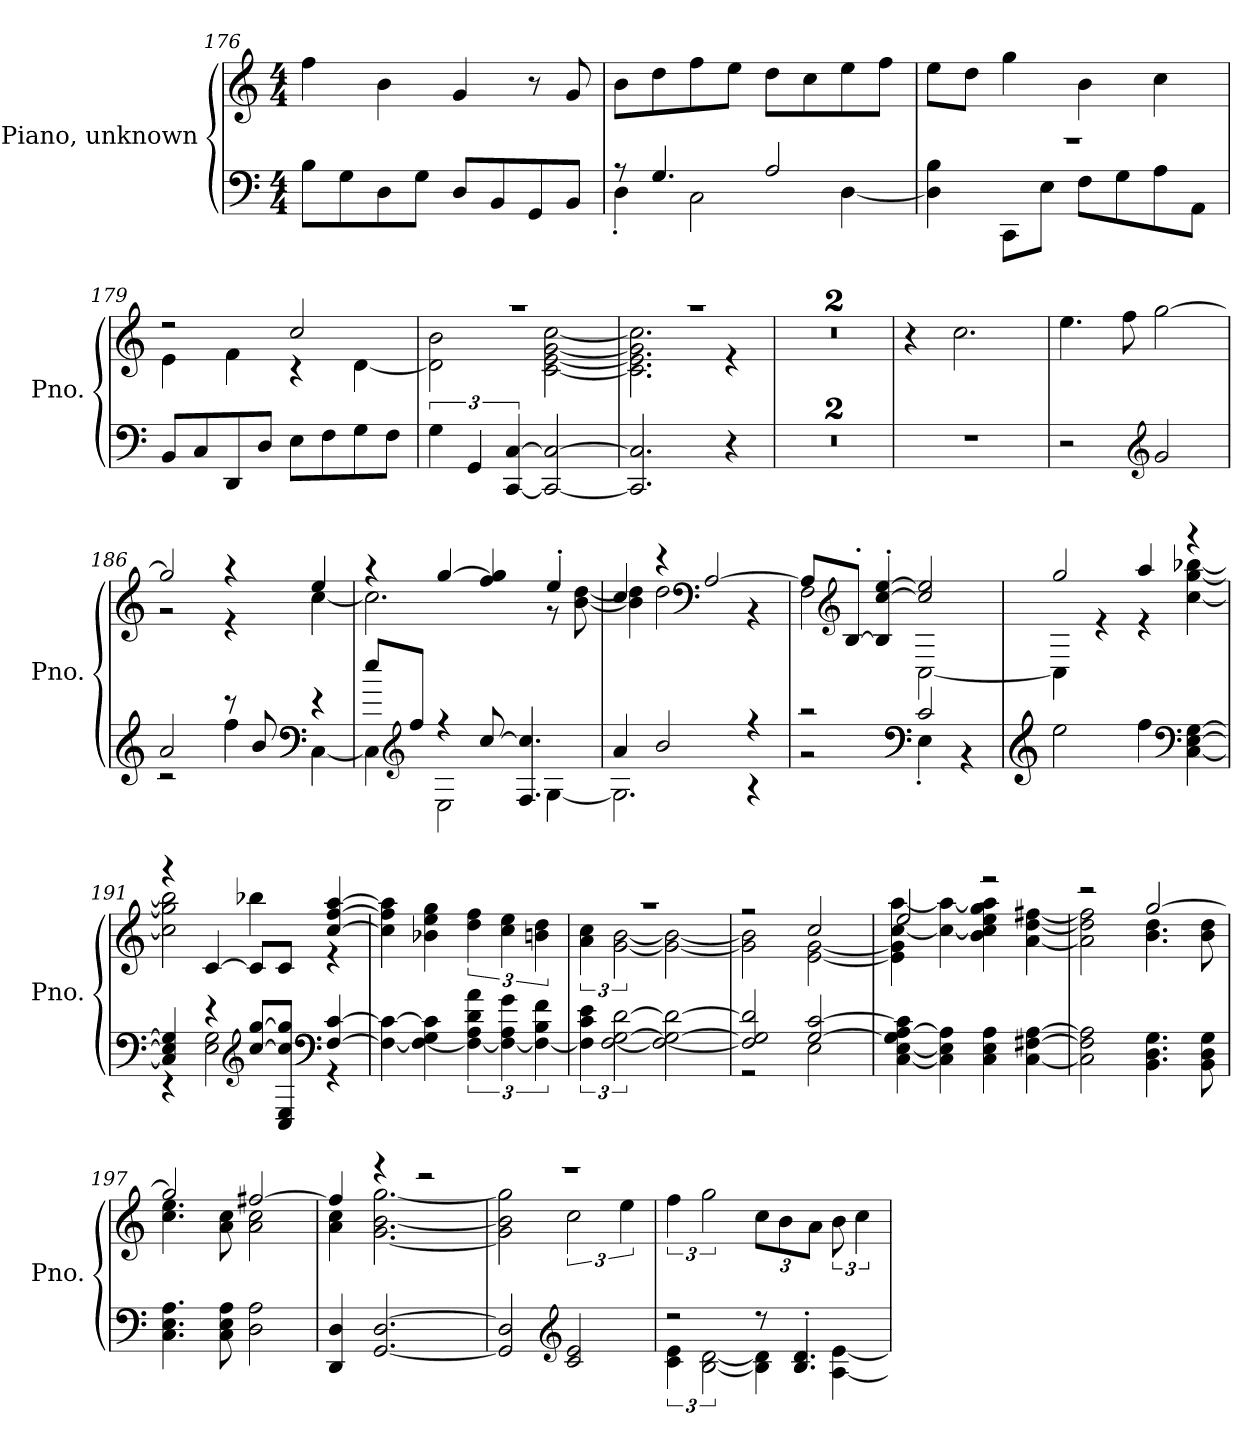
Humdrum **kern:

**kern	**kern
*part1	*part1
*staff2	*staff1
*I"Piano, unknown	*
*I'Pno.	*
*clefF4	*clefG2
*k[]	*k[]
*M4/4	*M4/4
=176	=176
8B\L	4ff\
8G\	.
8D\	4b\
8G\J	.
8D/L	4g/
8BB/	.
8GG/	8r
8BB/J	8g/
=177	=177
*^	*
8r	4D'\	8b\L
4.G/	.	8dd\
.	2C\	8ff\
.	.	8ee\J
2A/	.	8dd\L
.	.	8cc\
.	[4D\	8ee\
.	.	8ff\J
!!LO:LB:g=z
=178	=178	=178
1r	4D\] 4B\	8ee\L
.	.	8dd\J
.	8CC\L	4gg\
.	8E\J	.
.	8F\L	4b\
.	8G\	.
.	8A\	4cc\
.	8AA\J	.
*v	*v	*
=179	=179
*	*^
8BB/L	2r	4e\
8C/	.	.
8DD/	.	4f\
8D/J	.	.
8E\L	2cc/	4r
8F\	.	.
8G\	.	[4d\
8F\J	.	.
=180	=180	=180
6G\	1r	2d\] 2b\
6GG/	.	.
[6CC/ [6C/	.	.
2CC/_ 2C/_	.	[2c\ [2e\ [2g\ [2cc\
=181	=181	=181
2.CC/] 2.C/]	1r	2.c\] 2.e\] 2.g\] 2.cc\]
4r	.	4r
*	*v	*v
=182	=182
1r	1r
=183	=183
1r	1r
=184	=184
1r	4r
.	2.cc\
=185	=185
2r	4.ee\
.	8ff\
*clefG2	*
2g/	[2gg\
!!LO:LB:g=z
=186	=186
*^	*^
2a/	2r	2gg/]	2r
8r	4ff\	4r	4r
8b/	.	.	.
*clefF4	*	*	*
4r	[4C\	4ee/	[4cc\
=187	=187	=187	=187
8ee/L	4C\]	4r	2.cc\]
*clefG2	*	*	*
8ff/J	.	.	.
4r	2E\	[4gg/	.
[8cc/	.	4ff/ 4gg/]	.
4.F/ 4.cc/]	.	.	.
.	[4G\	4ee'/	8r
.	.	.	[8b\ [8dd\
=188	=188	=188	=188
4a/	2.G\]	4cc/	4b\] 4dd\]
2b/	.	4r	2dd\
*	*	*clefF4	*
.	.	[2A/	.
4r	4r	.	4r
=189	=189	=189	=189
2r	2r	8A/L]	2F\
*	*	*clefG2	*
.	.	[8B'/J	.
.	.	4B/]' [4cc/' [4ee/'	.
*clefF4	*	*	*
2c/	4E'\	2cc/] 2ee/]	[2C\
.	4r	.	.
*v	*v	*	*
=190	=190	=190
*clefG2	*	*
2ee\	2gg/	4C\]
.	.	4r
4ff\	4aa/	4r
*clefF4	*	*
[4C\ [4E\ [4G\	4r	[4cc\ [4gg\ [4bb-X\
!!LO:LB:g=z	!!
=191	=191	=191
*^	*	*
4C/] 4E/] 4G/]	4r	4r	2cc\] 2gg\] 2bb-\]
4r	2E\ 2G\	[4c/	.
*clefG2	*	*	*
[8cc/ [8gg/L	.	8c/L]	4bb-X\
8C/ 8E/ 8cc/] 8gg/]J	.	8c/J	.
*clefF4	*	*	*
[4F/ [4c/	4r	[4cc/ [4ff/ [4aa/	4r
*v	*v	*	*
*	*v	*v
=192	=192
4F\_ 4c\_	4cc\] 4ff\] 4aa\]
4F\_ 4G\ 4c\]	4b-X\ 4ee\ 4gg\
6F\_ 6A\ 6d\ 6a\	6dd\ 6ff\
6F\_ 6A\ 6g\	6cc\ 6ee\
6F\_ 6B\ 6f\	6bn\ 6dd\
=193	=193
*	*^
6F\] 6c\ 6e\	1r	6a\ 6cc\
[3F\ [3G\ [3d\	.	[3g\ [3b\
2F\_ 2G\_ 2d\_	.	2g\_ 2b\_
=194	=194	=194
*^	*	*
2F/] 2G/] 2d/]	2r	2r	2g\] 2b\]
[2G/ [2c/	2E\	2cc/	[2e\ [2g\
*v	*v	*	*
=195	=195	=195
[4C\ [4E\ 4G\] [4A\ 4c\]	2ee/	4e\] 4g\] [4cc\ [4aa\
4C\] 4E\] 4A\]	.	4cc\_ 4aa\_
4C\ 4E\ 4A\	2r	4b\ 4cc\] 4ee\ 4gg\ 4aa\]
[4C\ [4F#X\ [4A\	.	[4a\ [4dd\ [4ff#X\
=196	=196	=196
2C\] 2F#\] 2A\]	2r	2a\] 2dd\] 2ff#\]
4.BB\ 4.D\ 4.G\	[2gg/	4.b\ 4.dd\
8BB\ 8D\ 8G\	.	8b\ 8dd\
!!LO:LB:g=z	!!
=197	=197	=197
4.C\ 4.E\ 4.A\	2gg/]	4.cc\ 4.ee\
8C\ 8E\ 8A\	.	8a\ 8cc\
2D\ 2A\	[2ff#X/	2a\ 2cc\
=198	=198	=198
4DD/ 4D/	4ff#/]	4a\ 4cc\
[2.GG/ [2.D/	4r	[2.g\ [2.b\ [2.gg\
.	2r	.
=199	=199	=199
2GG/] 2D/]	1r	2g\] 2b\] 2gg\]
*clefG2	*	*
2c/ 2e/	.	3cc\
.	.	6ee\
*	*v	*v
=200	=200
*^	*
2r	6c\ 6e\	6ff\
.	[3B\ [3d\	3gg\
*	*	*Xbrackettup
8r	4B\] 4d\]	12cc\L
.	.	12b\
4.B/' 4.d/'	.	.
.	.	12a\J
*	*	*brackettup
.	[4A\ [4e\	12b\
.	.	6cc\
*v	*v	*
=	=
*-	*-
